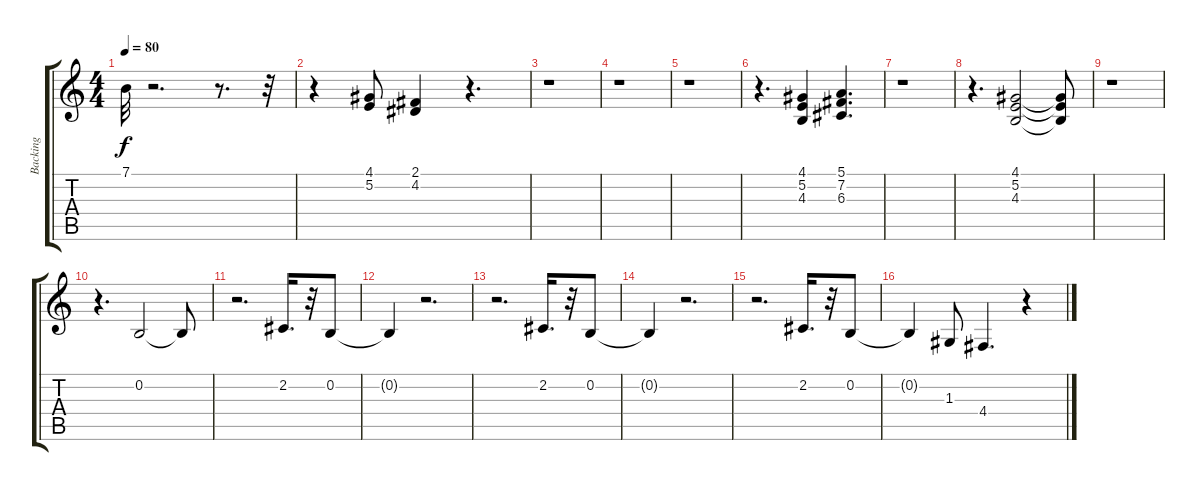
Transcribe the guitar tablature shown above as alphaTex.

\track ("Backing" "Backing") {instrument choiraahs}
\staff {score tabs}
\tuning (E4 B3 G3 D3 A2 E2) {hide}
\ts (4 4)
\tempo 80
\clef g2
\ks c
7.1{t}.32{dy f} r.2{d} r.8{d} r.32 |
r.4 (4.1 5.2).8 (2.1 4.2).4 r.4{d} |
r.1 |
r.1 |
r.1 |
r.4{d} (4.1 5.2 4.3).4 (5.1 7.2 6.3).4{d} |
r.1 |
r.4{d} (4.1 5.2 4.3).2 (4.1{t} 5.2{t} 4.3{t}).8 |
r.1 |
r.4{d} 0.2.2 0.2{t}.8 |
r.2{d} 2.2.16{d} r.32 0.2.8 |
0.2{t}.4 r.2{d} |
r.2{d} 2.2.16{d} r.32 0.2.8 |
0.2{t}.4 r.2{d} |
r.2{d} 2.2.16{d} r.32 0.2.8 |
0.2{t}.4 1.3.8 4.4.4{d} r.4
